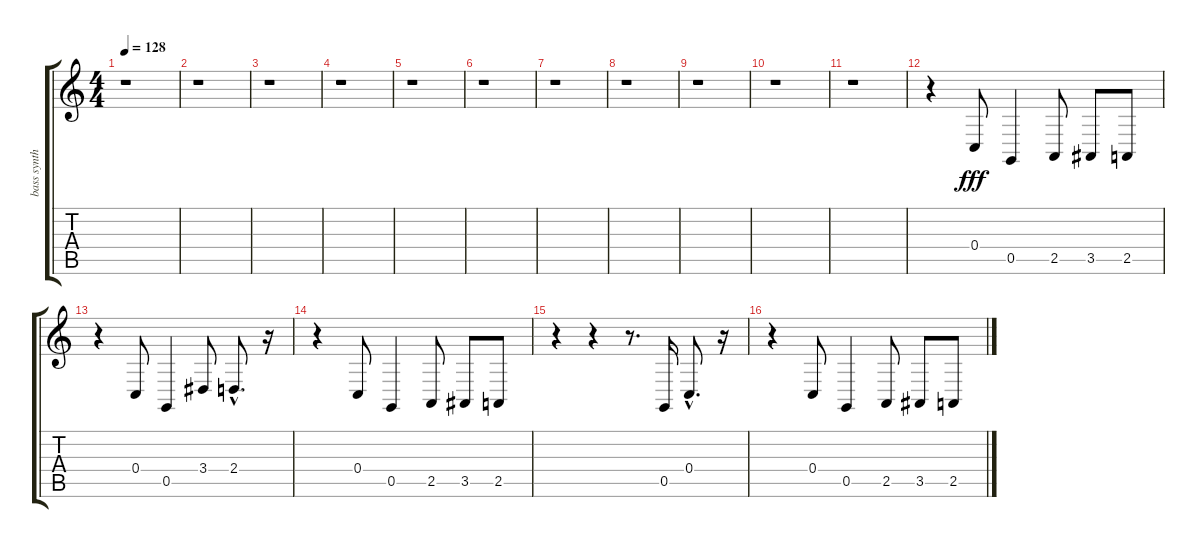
\track ("bass synth" "bass synth") {instrument lead8bassandlead}
\staff {score tabs}
\tuning (D4 A3 F3 C3 G2 D2) {hide}
\ts (4 4)
\tempo 128
\clef g2
\ks c
r.1{dy fff} |
r.1 |
r.1 |
r.1 |
r.1 |
r.1 |
r.1 |
r.1 |
r.1 |
r.1 |
r.1 |
r.4 0.4.8 0.5.4 2.5.8 3.5.8 2.5.8 |
r.4 0.4.8 0.5.4 3.4.8 2.4{hac}.8{d} r.16 |
r.4 0.4.8 0.5.4 2.5.8 3.5.8 2.5.8 |
r.4 r.4 r.8{d} 0.5.16 0.4{hac}.8{d} r.16 |
r.4 0.4.8 0.5.4 2.5.8 3.5.8 2.5.8
